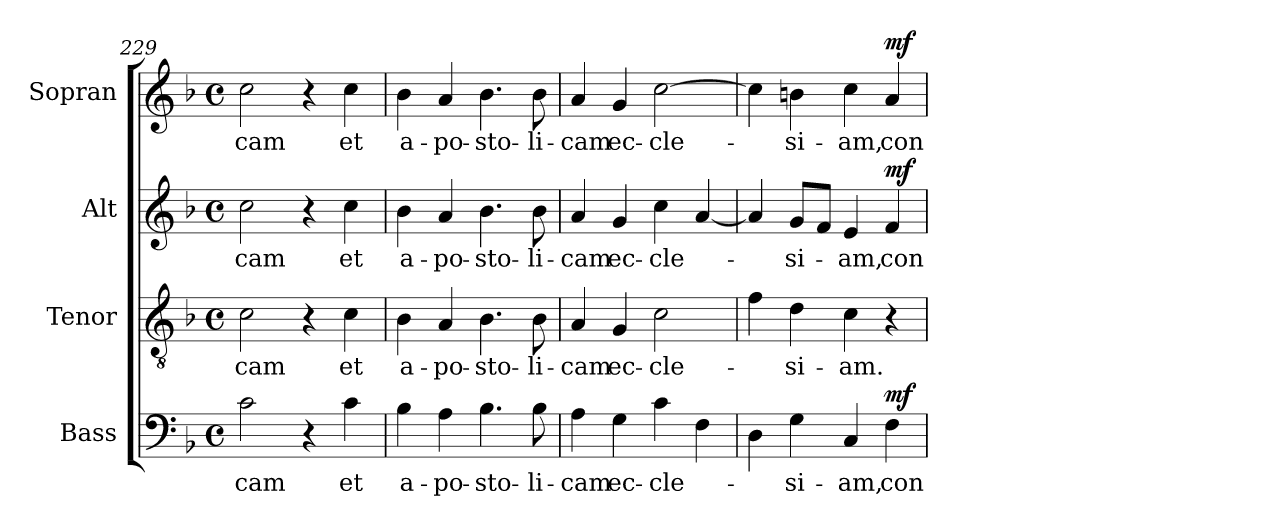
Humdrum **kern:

**kern	**text	**dynam	**kern	**text	**kern	**text	**dynam	**kern	**text	**dynam
*part4	*part4	*part4	*part3	*part3	*part2	*part2	*part2	*part1	*part1	*part1
*staff4	*staff4	*staff4	*staff3	*staff3	*staff2	*staff2	*staff2	*staff1	*staff1	*staff1
*I"Bass	*	*	*I"Tenor	*	*I"Alt	*	*	*I"Sopran	*	*
*I'B.	*	*	*I'T.	*	*I'A.	*	*	*I'S.	*	*
*clefF4	*	*	*clefGv2	*	*clefG2	*	*	*clefG2	*	*
*k[b-]	*	*	*k[b-]	*	*k[b-]	*	*	*k[b-]	*	*
*F:	*	*	*F:	*	*F:	*	*	*F:	*	*
*M4/4	*	*	*M4/4	*	*M4/4	*	*	*M4/4	*	*
*met(c)	*	*	*met(c)	*	*met(c)	*	*	*met(c)	*	*
=229	=229	=229	=229	=229	=229	=229	=229	=229	=229	=229
!	!LO:LY:b	!	!	!LO:LY:b	!	!LO:LY:b	!	!	!LO:LY:b	!
2c\	-cam	.	2c\	-cam	2cc\	-cam	.	2cc\	-cam	.
4r	.	.	4r	.	4r	.	.	4r	.	.
!	!LO:LY:b	!	!	!LO:LY:b	!	!LO:LY:b	!	!	!LO:LY:b	!
4c\	et	.	4c\	et	4cc\	et	.	4cc\	et	.
=230	=230	=230	=230	=230	=230	=230	=230	=230	=230	=230
!	!LO:LY:b	!	!	!LO:LY:b	!	!LO:LY:b	!	!	!LO:LY:b	!
4B-\	a-	.	4B-\	a-	4b-\	a-	.	4b-\	a-	.
!	!LO:LY:b	!	!	!LO:LY:b	!	!LO:LY:b	!	!	!LO:LY:b	!
4A\	-po-	.	4A/	-po-	4a/	-po-	.	4a/	-po-	.
!	!LO:LY:b	!	!	!LO:LY:b	!	!LO:LY:b	!	!	!LO:LY:b	!
4.B-\	-sto-	.	4.B-\	-sto-	4.b-\	-sto-	.	4.b-\	-sto-	.
!	!LO:LY:b	!	!	!LO:LY:b	!	!LO:LY:b	!	!	!LO:LY:b	!
8B-\	-li-	.	8B-\	-li-	8b-\	-li-	.	8b-\	-li-	.
=231	=231	=231	=231	=231	=231	=231	=231	=231	=231	=231
!	!LO:LY:b	!	!	!LO:LY:b	!	!LO:LY:b	!	!	!LO:LY:b	!
4A\	-cam	.	4A/	-cam	4a/	-cam	.	4a/	-cam	.
!	!LO:LY:b	!	!	!LO:LY:b	!	!LO:LY:b	!	!	!LO:LY:b	!
4G\	ec-	.	4G/	ec-	4g/	ec-	.	4g/	ec-	.
!	!LO:LY:b	!	!	!LO:LY:b	!	!LO:LY:b	!	!	!LO:LY:b	!
4c\	-cle-	.	2c\	-cle-	4cc\	-cle-	.	[2cc\	-cle-	.
4F\	.	.	.	.	[4a/	.	.	.	.	.
=232	=232	=232	=232	=232	=232	=232	=232	=232	=232	=232
4D\	.	.	4f\	.	4a/]	.	.	4cc\]	.	.
!	!LO:LY:b	!	!	!LO:LY:b	!	!LO:LY:b	!	!	!LO:LY:b	!
4G\	-si-	.	4d\	-si-	8g/L	-si-	.	4bn\	-si-	.
.	.	.	.	.	8f/J	.	.	.	.	.
!	!LO:LY:b	!	!	!LO:LY:b	!	!LO:LY:b	!	!	!LO:LY:b	!
4C/	-am,	.	4c\	-am.	4e/	-am,	.	4cc\	-am,	.
!	!LO:LY:b	!LO:DY:a	!	!	!	!LO:LY:b	!LO:DY:a	!	!LO:LY:b	!LO:DY:a
4F\	con-	mf	4r	.	4f/	con-	mf	4a/	con-	mf
=	=	=	=	=	=	=	=	=	=	=
*-	*-	*-	*-	*-	*-	*-	*-	*-	*-	*-
